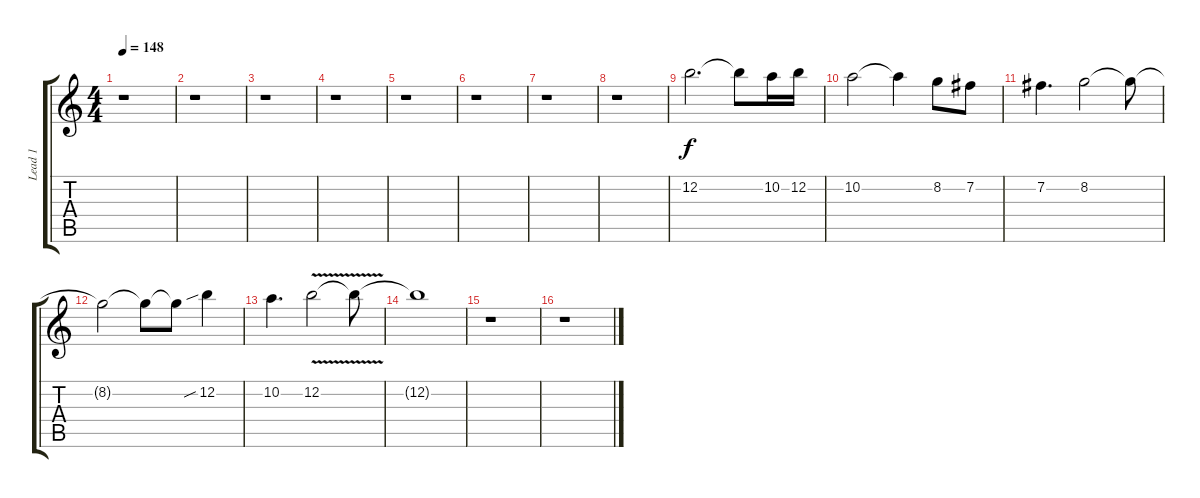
\track ("Lead 1" "Lead 1") {instrument overdrivenguitar}
\staff {score tabs}
\tuning (E4 B3 G3 D3 A2 E2) {hide}
\ts (4 4)
\tempo 148
\clef g2
\ks c
r.1{dy f} |
r.1 |
r.1 |
r.1 |
r.1 |
r.1 |
r.1 |
r.1 |
12.2.2{d volume 14} 12.2{t}.8 10.2.16 12.2.16 |
10.2.2 10.2{t}.4 8.2.8 7.2.8 |
7.2.4{d} 8.2.2 8.2{t}.8 |
8.2{t}.2 8.2{t}.8 8.2{t}.8 12.2{sib}.4 |
10.2.4{d} 12.2{v}.2 12.2{t}.8 |
12.2{t}.1{volume 0} |
r.1 |
r.1
